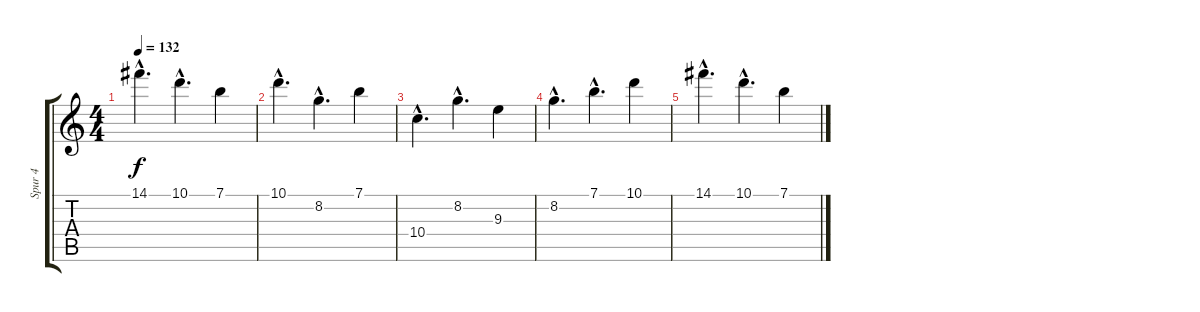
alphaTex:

\track ("Spur 4" "Spur 4") {instrument overdrivenguitar}
\staff {score tabs}
\tuning (E4 B3 G3 D3 A2 E2) {hide}
\ts (4 4)
\tempo 132
\clef g2
\ks c
14.1{hac}.4{d dy f} 10.1{hac}.4{d} 7.1.4 |
10.1{hac}.4{d} 8.2{hac}.4{d} 7.1.4 |
10.4{hac}.4{d} 8.2{hac}.4{d} 9.3.4 |
8.2{hac}.4{d} 7.1{hac}.4{d} 10.1.4 |
14.1{hac}.4{d} 10.1{hac}.4{d} 7.1.4
